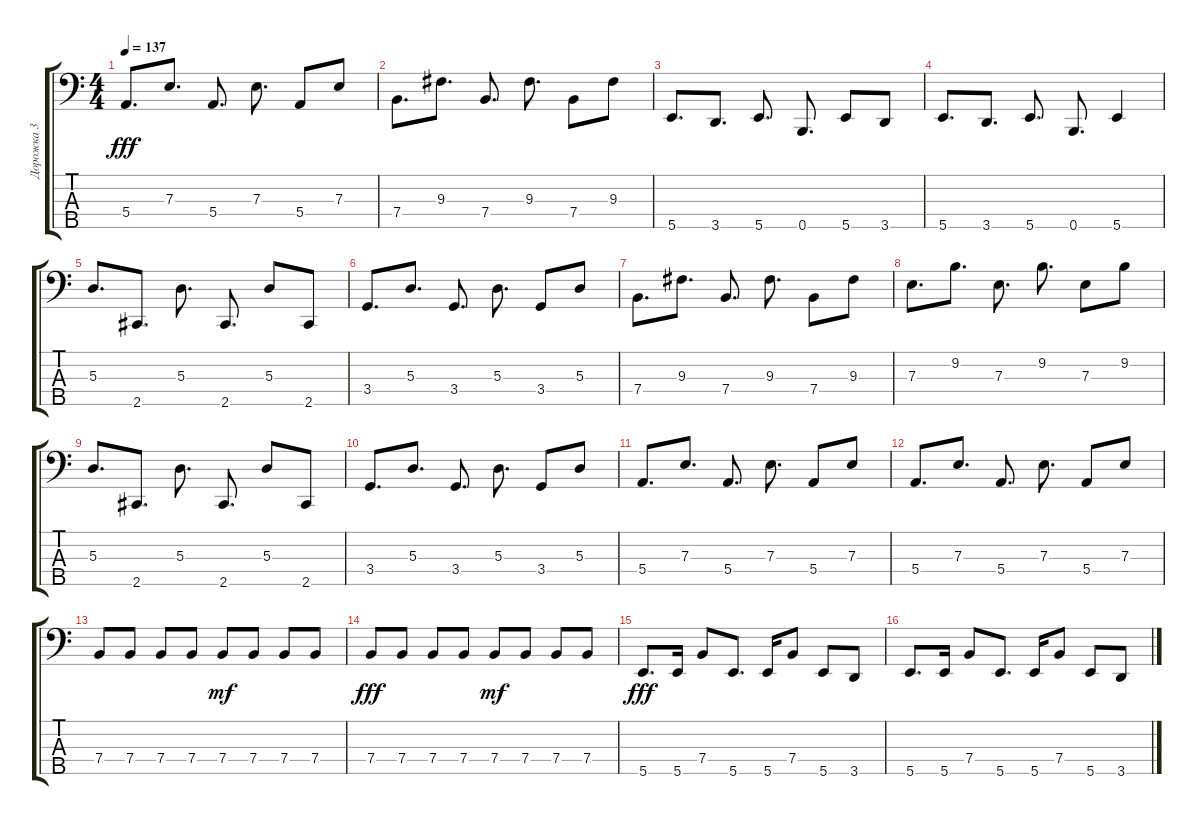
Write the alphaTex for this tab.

\track ("Дорожка 3" "Дорожка 3") {instrument electricbasspick}
\staff {score tabs}
\tuning (G2 D2 A1 E1 B0) {hide}
\ts (4 4)
\tempo 137
\clef f4
\ks c
5.4.8{d dy fff} 7.3.8{d} 5.4.8{d} 7.3.8{d} 5.4.8 7.3.8 |
7.4.8{d} 9.3.8{d} 7.4.8{d} 9.3.8{d} 7.4.8 9.3.8 |
5.5.8{d} 3.5.8{d} 5.5.8{d} 0.5.8{d} 5.5.8 3.5.8 |
5.5.8{d} 3.5.8{d} 5.5.8{d} 0.5.8{d} 5.5.4 |
5.3.8{d} 2.5.8{d} 5.3.8{d} 2.5.8{d} 5.3.8 2.5.8 |
3.4.8{d} 5.3.8{d} 3.4.8{d} 5.3.8{d} 3.4.8 5.3.8 |
7.4.8{d} 9.3.8{d} 7.4.8{d} 9.3.8{d} 7.4.8 9.3.8 |
7.3.8{d} 9.2.8{d} 7.3.8{d} 9.2.8{d} 7.3.8 9.2.8 |
5.3.8{d} 2.5.8{d} 5.3.8{d} 2.5.8{d} 5.3.8 2.5.8 |
3.4.8{d} 5.3.8{d} 3.4.8{d} 5.3.8{d} 3.4.8 5.3.8 |
5.4.8{d} 7.3.8{d} 5.4.8{d} 7.3.8{d} 5.4.8 7.3.8 |
5.4.8{d} 7.3.8{d} 5.4.8{d} 7.3.8{d} 5.4.8 7.3.8 |
7.4.8 7.4.8 7.4.8 7.4.8 7.4.8{dy mf} 7.4.8 7.4.8 7.4.8 |
7.4.8{dy fff} 7.4.8 7.4.8 7.4.8 7.4.8{dy mf} 7.4.8 7.4.8 7.4.8 |
5.5.8{d dy fff} 5.5.16 7.4.8 5.5.8{d} 5.5.16 7.4.8 5.5.8 3.5.8 |
5.5.8{d} 5.5.16 7.4.8 5.5.8{d} 5.5.16 7.4.8 5.5.8 3.5.8
